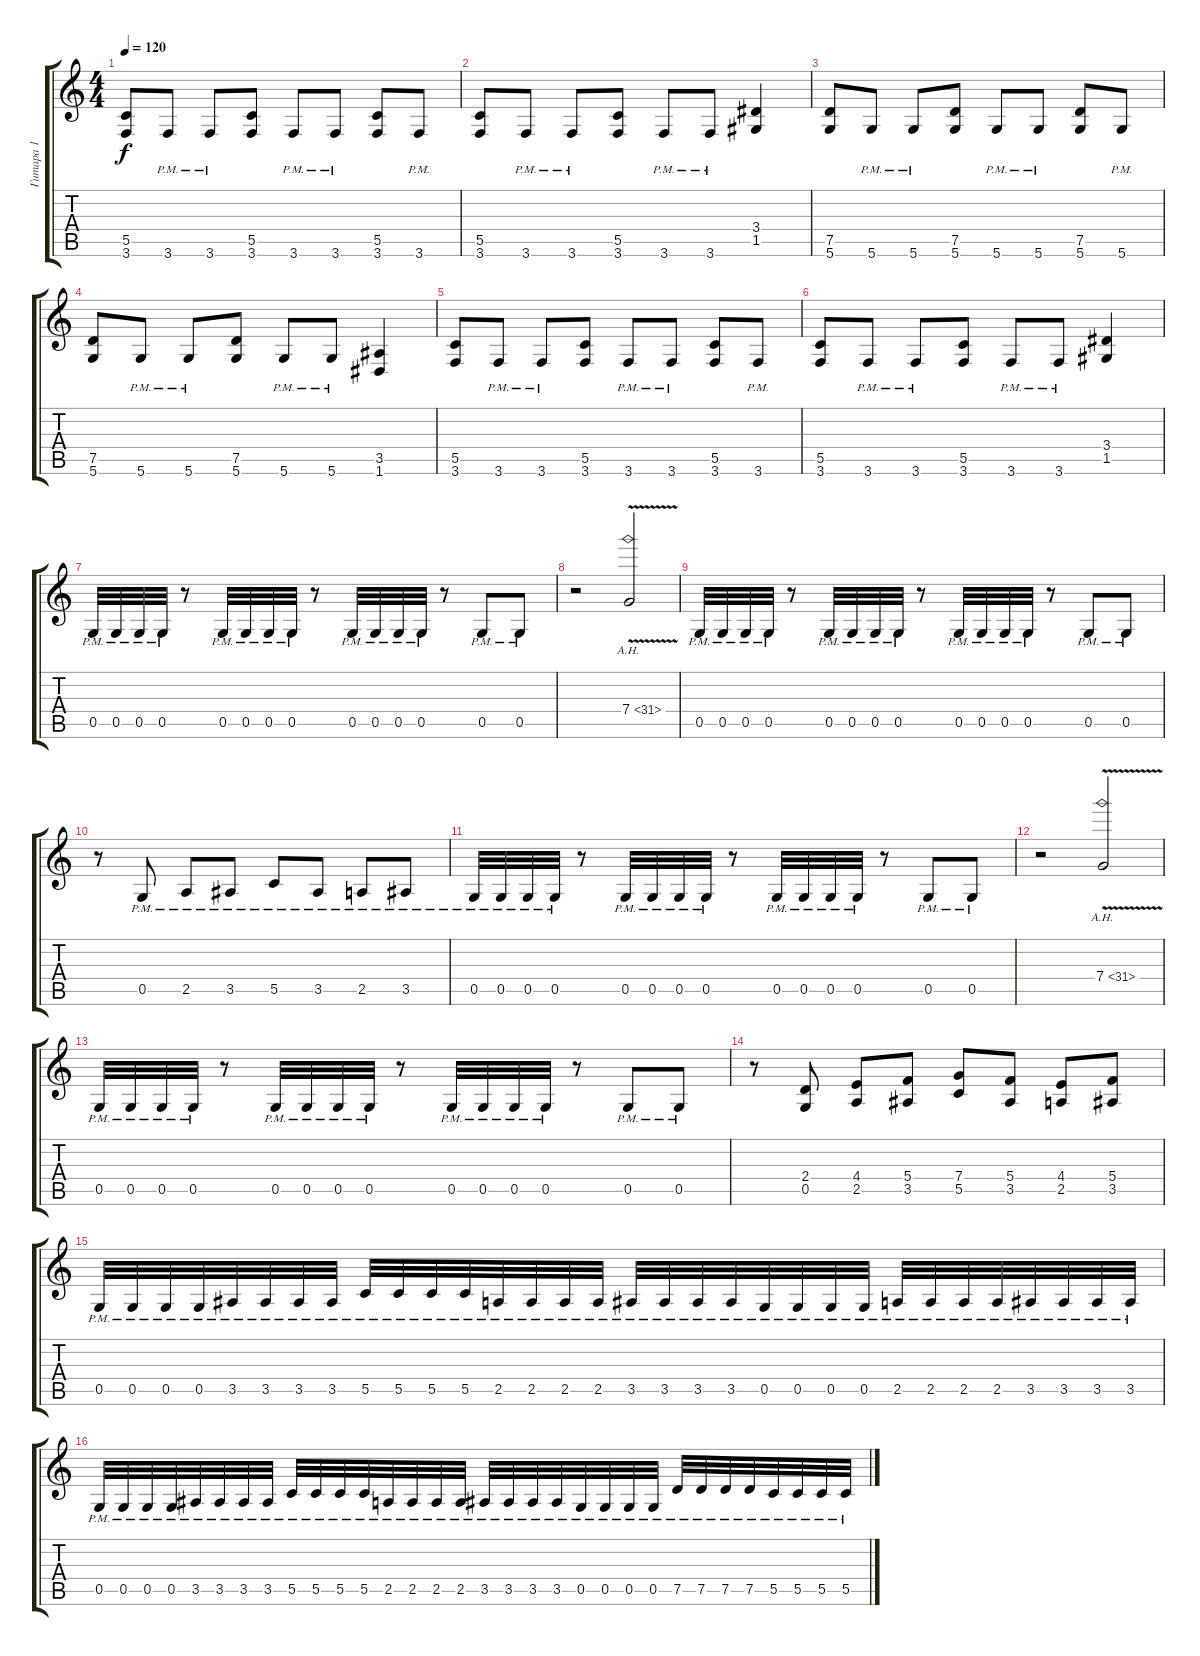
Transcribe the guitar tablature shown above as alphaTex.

\track ("Гитара 1" "Гитара 1") {instrument overdrivenguitar}
\staff {score tabs}
\tuning (D4 A3 F3 C3 G2 D2) {hide}
\ts (4 4)
\tempo 120
\clef g2
\ks c
(5.5 3.6).8{dy f} 3.6{pm}.8 3.6{pm}.8 (5.5 3.6).8 3.6{pm}.8 3.6{pm}.8 (5.5 3.6).8 3.6{pm}.8 |
(5.5 3.6).8 3.6{pm}.8 3.6{pm}.8 (5.5 3.6).8 3.6{pm}.8 3.6{pm}.8 (3.4 1.5).4 |
(7.5 5.6).8 5.6{pm}.8 5.6{pm}.8 (7.5 5.6).8 5.6{pm}.8 5.6{pm}.8 (7.5 5.6).8 5.6{pm}.8 |
(7.5 5.6).8 5.6{pm}.8 5.6{pm}.8 (7.5 5.6).8 5.6{pm}.8 5.6{pm}.8 (3.5 1.6).4 |
(5.5 3.6).8 3.6{pm}.8 3.6{pm}.8 (5.5 3.6).8 3.6{pm}.8 3.6{pm}.8 (5.5 3.6).8 3.6{pm}.8 |
(5.5 3.6).8 3.6{pm}.8 3.6{pm}.8 (5.5 3.6).8 3.6{pm}.8 3.6{pm}.8 (3.4 1.5).4 |
0.5{pm}.32 0.5{pm}.32 0.5{pm}.32 0.5{pm}.32 r.8 0.5{pm}.32 0.5{pm}.32 0.5{pm}.32 0.5{pm}.32 r.8 0.5{pm}.32 0.5{pm}.32 0.5{pm}.32 0.5{pm}.32 r.8 0.5{pm}.8 0.5{pm}.8 |
r.2 7.4{ah 24 v}.2 |
0.5{pm}.32 0.5{pm}.32 0.5{pm}.32 0.5{pm}.32 r.8 0.5{pm}.32 0.5{pm}.32 0.5{pm}.32 0.5{pm}.32 r.8 0.5{pm}.32 0.5{pm}.32 0.5{pm}.32 0.5{pm}.32 r.8 0.5{pm}.8 0.5{pm}.8 |
r.8 0.5{pm}.8 2.5{pm}.8 3.5{pm}.8 5.5{pm}.8 3.5{pm}.8 2.5{pm}.8 3.5{pm}.8 |
0.5{pm}.32 0.5{pm}.32 0.5{pm}.32 0.5{pm}.32 r.8 0.5{pm}.32 0.5{pm}.32 0.5{pm}.32 0.5{pm}.32 r.8 0.5{pm}.32 0.5{pm}.32 0.5{pm}.32 0.5{pm}.32 r.8 0.5{pm}.8 0.5{pm}.8 |
r.2 7.4{ah 24 v}.2 |
0.5{pm}.32 0.5{pm}.32 0.5{pm}.32 0.5{pm}.32 r.8 0.5{pm}.32 0.5{pm}.32 0.5{pm}.32 0.5{pm}.32 r.8 0.5{pm}.32 0.5{pm}.32 0.5{pm}.32 0.5{pm}.32 r.8 0.5{pm}.8 0.5{pm}.8 |
r.8 (2.4 0.5).8 (4.4 2.5).8 (5.4 3.5).8 (7.4 5.5).8 (5.4 3.5).8 (4.4 2.5).8 (5.4 3.5).8 |
0.5{pm}.32 0.5{pm}.32 0.5{pm}.32 0.5{pm}.32 3.5{pm}.32 3.5{pm}.32 3.5{pm}.32 3.5{pm}.32 5.5{pm}.32 5.5{pm}.32 5.5{pm}.32 5.5{pm}.32 2.5{pm}.32 2.5{pm}.32 2.5{pm}.32 2.5{pm}.32 3.5{pm}.32 3.5{pm}.32 3.5{pm}.32 3.5{pm}.32 0.5{pm}.32 0.5{pm}.32 0.5{pm}.32 0.5{pm}.32 2.5{pm}.32 2.5{pm}.32 2.5{pm}.32 2.5{pm}.32 3.5{pm}.32 3.5{pm}.32 3.5{pm}.32 3.5{pm}.32 |
0.5{pm}.32 0.5{pm}.32 0.5{pm}.32 0.5{pm}.32 3.5{pm}.32 3.5{pm}.32 3.5{pm}.32 3.5{pm}.32 5.5{pm}.32 5.5{pm}.32 5.5{pm}.32 5.5{pm}.32 2.5{pm}.32 2.5{pm}.32 2.5{pm}.32 2.5{pm}.32 3.5{pm}.32 3.5{pm}.32 3.5{pm}.32 3.5{pm}.32 0.5{pm}.32 0.5{pm}.32 0.5{pm}.32 0.5{pm}.32 7.5{pm}.32 7.5{pm}.32 7.5{pm}.32 7.5{pm}.32 5.5{pm}.32 5.5{pm}.32 5.5{pm}.32 5.5{pm}.32
